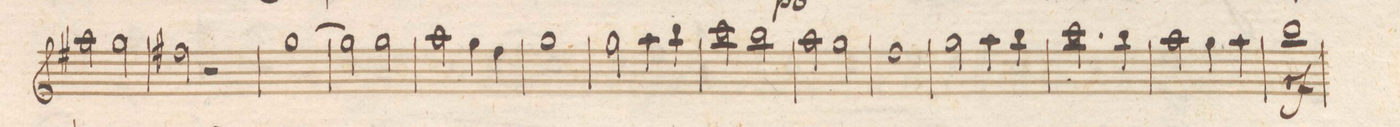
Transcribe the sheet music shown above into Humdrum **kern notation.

**kern	**dynam
*I"Clarinetto 1mo in B.	*
*clefG2	*
*k[b-]	*
*met(c|)	*
*M2/2	*
2gg\	.
2ff\	.
=56	=56
2een\	.
2r	.
=57	=57
[1ff\	.
=58	=58
2ff\]	.
2ff\	.
=59	=59
2gg\	.
4ff\	.
4ee\	.
=60	=60
1ff\	.
=61	=61
2ff\	.
4gg\	.
4aa\	.
=62	=62
2bb-\	.
2aa\	.
=63	=63
2gg\	.
2ff\	.
=64	=64
1ee\	.
=65	=65
2ff\	.
4gg\	.
4aa\	.
=66	=66
2.bb-\	.
4aa\	.
=67	=67
2gg\	.
4ff\	.
4gg\	.
=68	=68
1aa\	rfz
=69	=69
*-	*-
